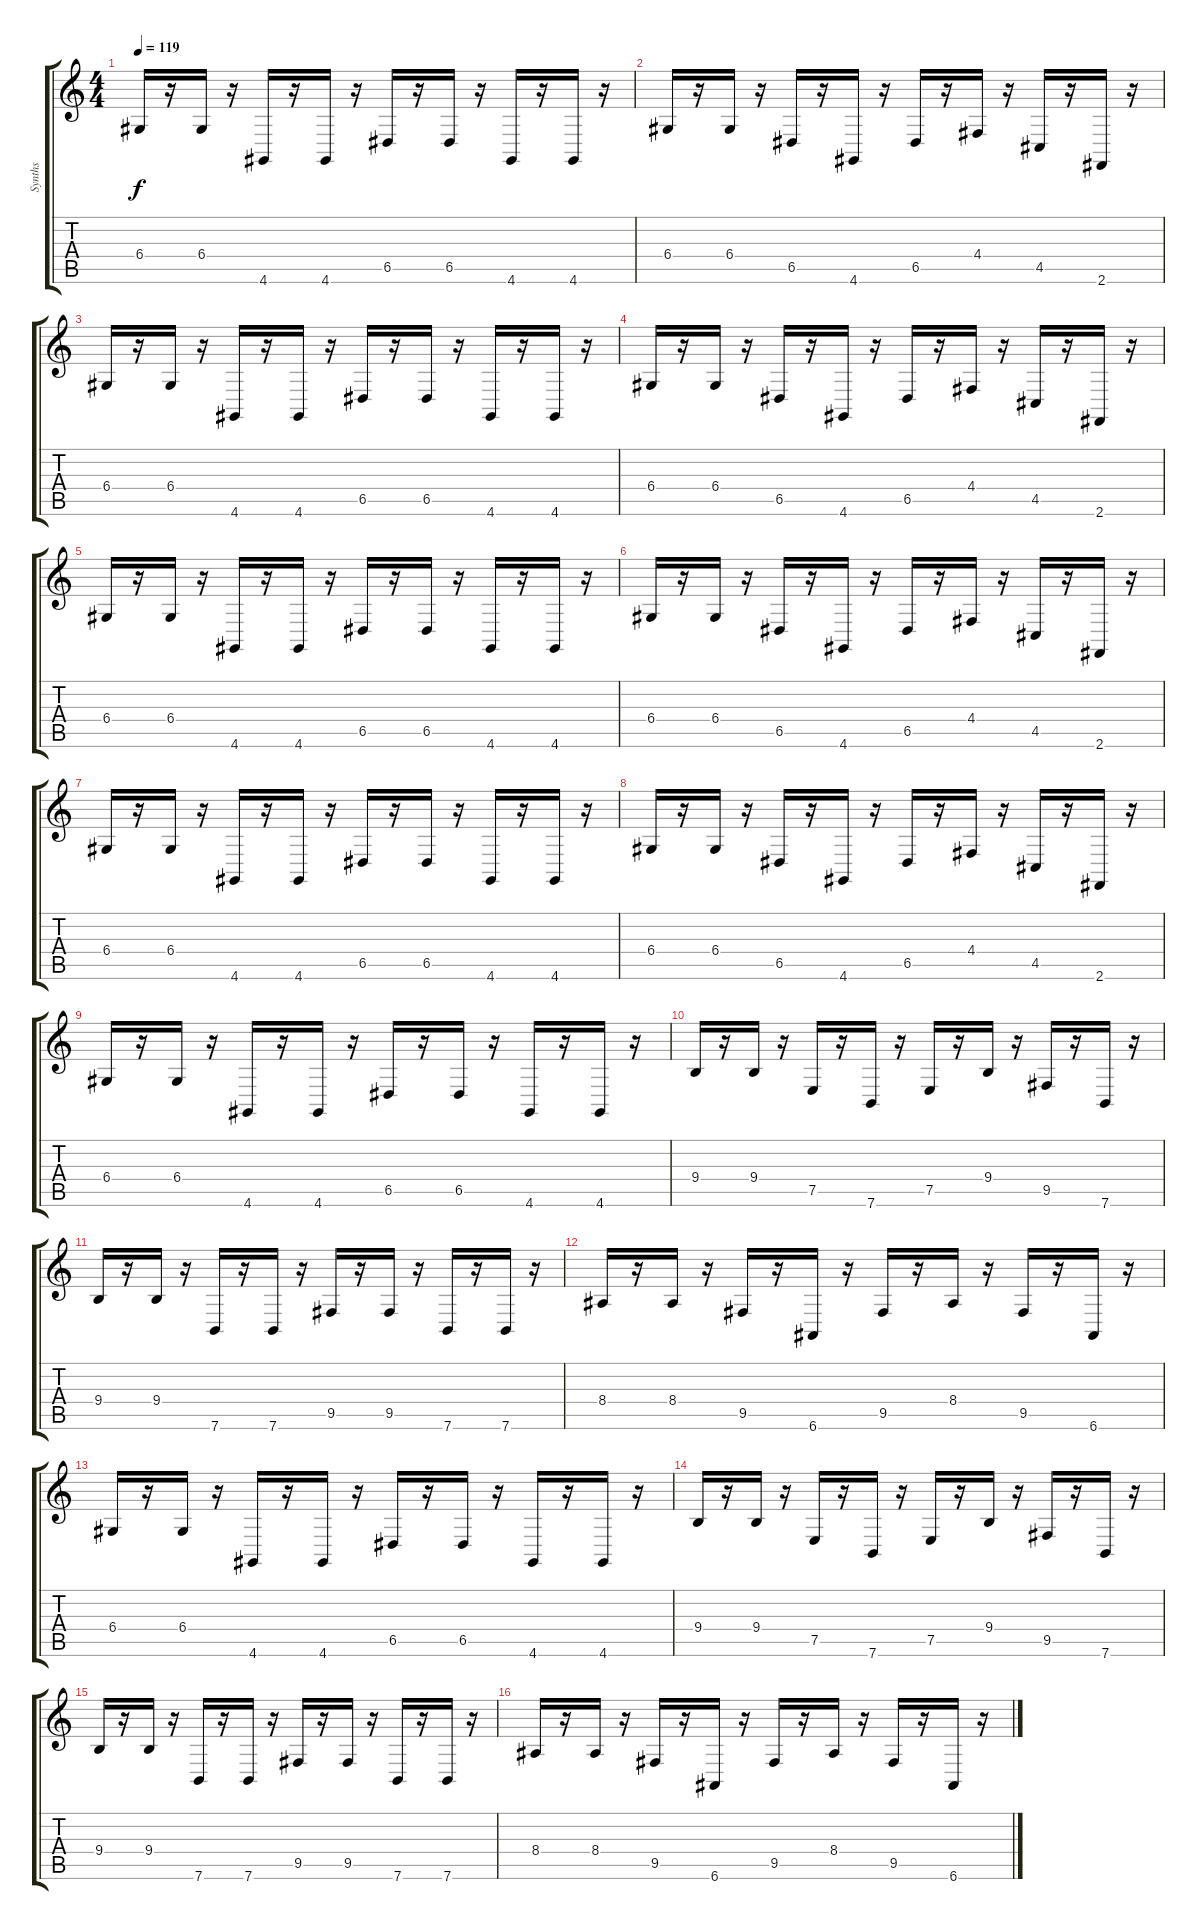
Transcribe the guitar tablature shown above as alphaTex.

\track ("Synths" "Synths") {instrument lead2sawtooth}
\staff {score tabs}
\tuning (E4 B3 G3 D3 A2 E2) {hide}
\ts (4 4)
\tempo 119
\clef g2
\ks c
6.4.16{dy f} r.16 6.4.16 r.16 4.6.16 r.16 4.6.16 r.16 6.5.16 r.16 6.5.16 r.16 4.6.16 r.16 4.6.16 r.16 |
6.4.16 r.16 6.4.16 r.16 6.5.16 r.16 4.6.16 r.16 6.5.16 r.16 4.4.16 r.16 4.5.16 r.16 2.6.16 r.16 |
6.4.16 r.16 6.4.16 r.16 4.6.16 r.16 4.6.16 r.16 6.5.16 r.16 6.5.16 r.16 4.6.16 r.16 4.6.16 r.16 |
6.4.16 r.16 6.4.16 r.16 6.5.16 r.16 4.6.16 r.16 6.5.16 r.16 4.4.16 r.16 4.5.16 r.16 2.6.16 r.16 |
6.4.16 r.16 6.4.16 r.16 4.6.16 r.16 4.6.16 r.16 6.5.16 r.16 6.5.16 r.16 4.6.16 r.16 4.6.16 r.16 |
6.4.16 r.16 6.4.16 r.16 6.5.16 r.16 4.6.16 r.16 6.5.16 r.16 4.4.16 r.16 4.5.16 r.16 2.6.16 r.16 |
6.4.16 r.16 6.4.16 r.16 4.6.16 r.16 4.6.16 r.16 6.5.16 r.16 6.5.16 r.16 4.6.16 r.16 4.6.16 r.16 |
6.4.16 r.16 6.4.16 r.16 6.5.16 r.16 4.6.16 r.16 6.5.16 r.16 4.4.16 r.16 4.5.16 r.16 2.6.16 r.16 |
6.4.16 r.16 6.4.16 r.16 4.6.16 r.16 4.6.16 r.16 6.5.16 r.16 6.5.16 r.16 4.6.16 r.16 4.6.16 r.16 |
9.4.16 r.16 9.4.16 r.16 7.5.16 r.16 7.6.16 r.16 7.5.16 r.16 9.4.16 r.16 9.5.16 r.16 7.6.16 r.16 |
9.4.16 r.16 9.4.16 r.16 7.6.16 r.16 7.6.16 r.16 9.5.16 r.16 9.5.16 r.16 7.6.16 r.16 7.6.16 r.16 |
8.4.16 r.16 8.4.16 r.16 9.5.16 r.16 6.6.16 r.16 9.5.16 r.16 8.4.16 r.16 9.5.16 r.16 6.6.16 r.16 |
6.4.16 r.16 6.4.16 r.16 4.6.16 r.16 4.6.16 r.16 6.5.16 r.16 6.5.16 r.16 4.6.16 r.16 4.6.16 r.16 |
9.4.16 r.16 9.4.16 r.16 7.5.16 r.16 7.6.16 r.16 7.5.16 r.16 9.4.16 r.16 9.5.16 r.16 7.6.16 r.16 |
9.4.16 r.16 9.4.16 r.16 7.6.16 r.16 7.6.16 r.16 9.5.16 r.16 9.5.16 r.16 7.6.16 r.16 7.6.16 r.16 |
8.4.16 r.16 8.4.16 r.16 9.5.16 r.16 6.6.16 r.16 9.5.16 r.16 8.4.16 r.16 9.5.16 r.16 6.6.16 r.16
